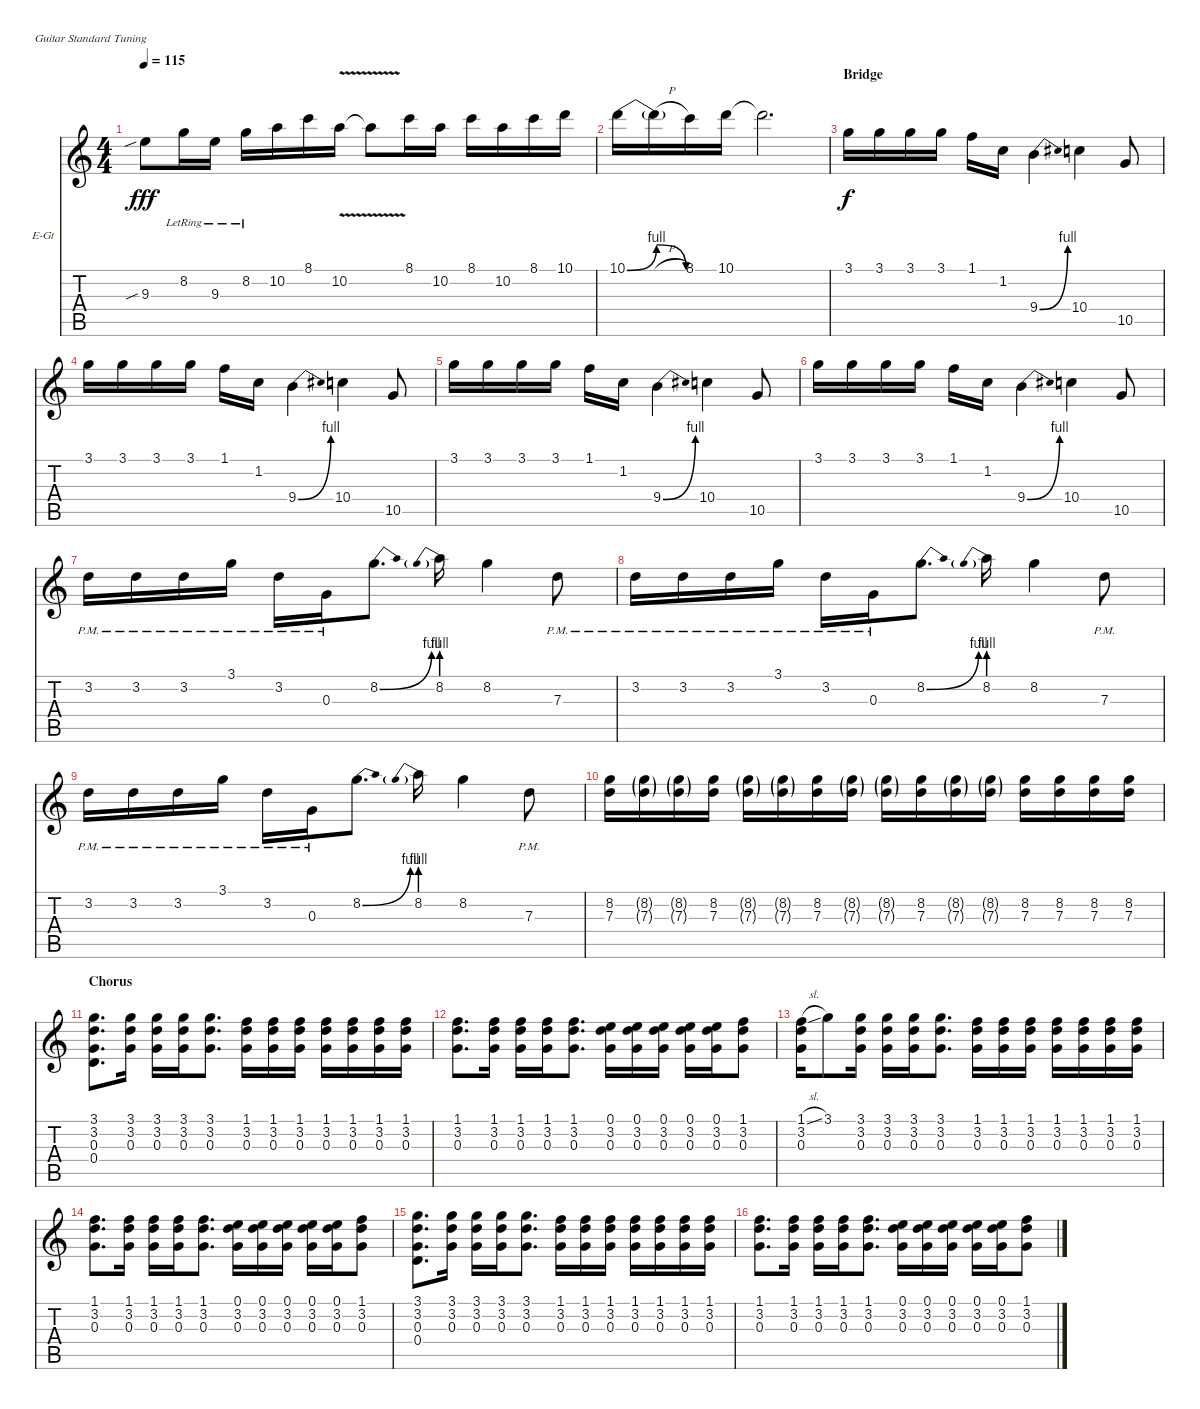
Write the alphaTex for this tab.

\defaultSystemsLayout 4
\bracketExtendMode nobrackets
\firstSystemTrackNameOrientation horizontal
\otherSystemsTrackNameOrientation horizontal
\track ("Mike McCready (Drive)" "E-Gt") {instrument overdrivenguitar}
\staff {score tabs}
\tuning (E4 B3 G3 D3 A2 E2)
\ts (4 4)
\tempo 115
\clef g2
\scale
0.25
\ks c
9.3{sib}.8{dy fff} 8.2{lr}.16 9.3{lr}.16 8.2{lr}.16 10.2.16 8.1.16 10.2{v}.16 10.2{v t}.8 8.1.16 10.2.16 8.1.16 10.2.16 8.1.16 10.1.16 |
\scale
0.25 10.1{be (bendrelease 0 0 30 4 30 4 60 0)}.16 10.1{h t}.16 8.1.16 10.1.16 10.1{t}.2{d} |
\section ("" "Bridge")
\scale
0.25 3.1.16{dy f} 3.1.16 3.1.16 3.1.16 1.1.16 1.2.16 9.4{be (bend 0 0 60 4)}.4 10.4.4 10.5.8 |
\scale
0.25 3.1.16 3.1.16 3.1.16 3.1.16 1.1.16 1.2.16 9.4{be (bend 0 0 60 4)}.4 10.4.4 10.5.8 |
\scale
0.25 3.1.16 3.1.16 3.1.16 3.1.16 1.1.16 1.2.16 9.4{be (bend 0 0 60 4)}.4 10.4.4 10.5.8 |
\scale
0.25 3.1.16 3.1.16 3.1.16 3.1.16 1.1.16 1.2.16 9.4{be (bend 0 0 60 4)}.4 10.4.4 10.5.8 |
\scale
0.25 3.2{pm}.16 3.2{pm}.16 3.2{pm}.16 3.1{pm}.16 3.2{pm}.16 0.3{pm}.16 8.2{be (bend 0 0 60 4)}.8{d} 8.2{be (prebend 0 4 60 4)}.16 8.2.4 7.3{pm}.8 |
\scale
0.25 3.2{pm}.16 3.2{pm}.16 3.2{pm}.16 3.1{pm}.16 3.2{pm}.16 0.3{pm}.16 8.2{be (bend 0 0 60 4)}.8{d} 8.2{be (prebend 0 4 60 4)}.16 8.2.4 7.3{pm}.8 |
\scale
0.25 3.2{pm}.16 3.2{pm}.16 3.2{pm}.16 3.1{pm}.16 3.2{pm}.16 0.3{pm}.16 8.2{be (bend 0 0 60 4)}.8{d} 8.2{be (prebend 0 4 60 4)}.16 8.2.4 7.3{pm}.8 |
\scale
0.25 (8.2 7.3).16 (8.2{g} 7.3{g}).16 (8.2{g} 7.3{g}).16 (8.2 7.3).16 (8.2{g} 7.3{g}).16 (8.2{g} 7.3{g}).16 (8.2 7.3).16 (8.2{g} 7.3{g}).16 (8.2{g} 7.3{g}).16 (8.2 7.3).16 (8.2{g} 7.3{g}).16 (8.2{g} 7.3{g}).16 (8.2 7.3).16 (8.2 7.3).16 (8.2 7.3).16 (8.2 7.3).16 |
\section ("" "Chorus")
\scale
0.25 (3.1 3.2 0.3 0.4).8{d} (3.1 3.2 0.3).16 (3.1 3.2 0.3).16 (3.1 3.2 0.3).16 (3.1 3.2 0.3).8{d} (1.1 3.2 0.3).16 (1.1 3.2 0.3).16 (1.1 3.2 0.3).16 (1.1 3.2 0.3).16 (1.1 3.2 0.3).16 (1.1 3.2 0.3).16 (1.1 3.2 0.3).16 |
\scale
0.25 (1.1 3.2 0.3).8{d} (1.1 3.2 0.3).16 (1.1 3.2 0.3).16 (1.1 3.2 0.3).16 (1.1 3.2 0.3).8{d} (0.1 3.2 0.3).16 (0.1 3.2 0.3).16 (0.1 3.2 0.3).16 (0.1 3.2 0.3).16 (0.1 3.2 0.3).16 (1.1 3.2 0.3).8 |
\scale
0.25 (1.1{sl} 3.2 0.3).16 3.1.8 (3.1 3.2 0.3).16 (3.1 3.2 0.3).16 (3.1 3.2 0.3).16 (3.1 3.2 0.3).8{d} (1.1 3.2 0.3).16 (1.1 3.2 0.3).16 (1.1 3.2 0.3).16 (1.1 3.2 0.3).16 (1.1 3.2 0.3).16 (1.1 3.2 0.3).16 (1.1 3.2 0.3).16 |
\scale
0.25 (1.1 3.2 0.3).8{d} (1.1 3.2 0.3).16 (1.1 3.2 0.3).16 (1.1 3.2 0.3).16 (1.1 3.2 0.3).8{d} (0.1 3.2 0.3).16 (0.1 3.2 0.3).16 (0.1 3.2 0.3).16 (0.1 3.2 0.3).16 (0.1 3.2 0.3).16 (1.1 3.2 0.3).8 |
\scale
0.25 (3.1 3.2 0.3 0.4).8{d} (3.1 3.2 0.3).16 (3.1 3.2 0.3).16 (3.1 3.2 0.3).16 (3.1 3.2 0.3).8{d} (1.1 3.2 0.3).16 (1.1 3.2 0.3).16 (1.1 3.2 0.3).16 (1.1 3.2 0.3).16 (1.1 3.2 0.3).16 (1.1 3.2 0.3).16 (1.1 3.2 0.3).16 |
\scale
0.25 (1.1 3.2 0.3).8{d} (1.1 3.2 0.3).16 (1.1 3.2 0.3).16 (1.1 3.2 0.3).16 (1.1 3.2 0.3).8{d} (0.1 3.2 0.3).16 (0.1 3.2 0.3).16 (0.1 3.2 0.3).16 (0.1 3.2 0.3).16 (0.1 3.2 0.3).16 (1.1 3.2 0.3).8
